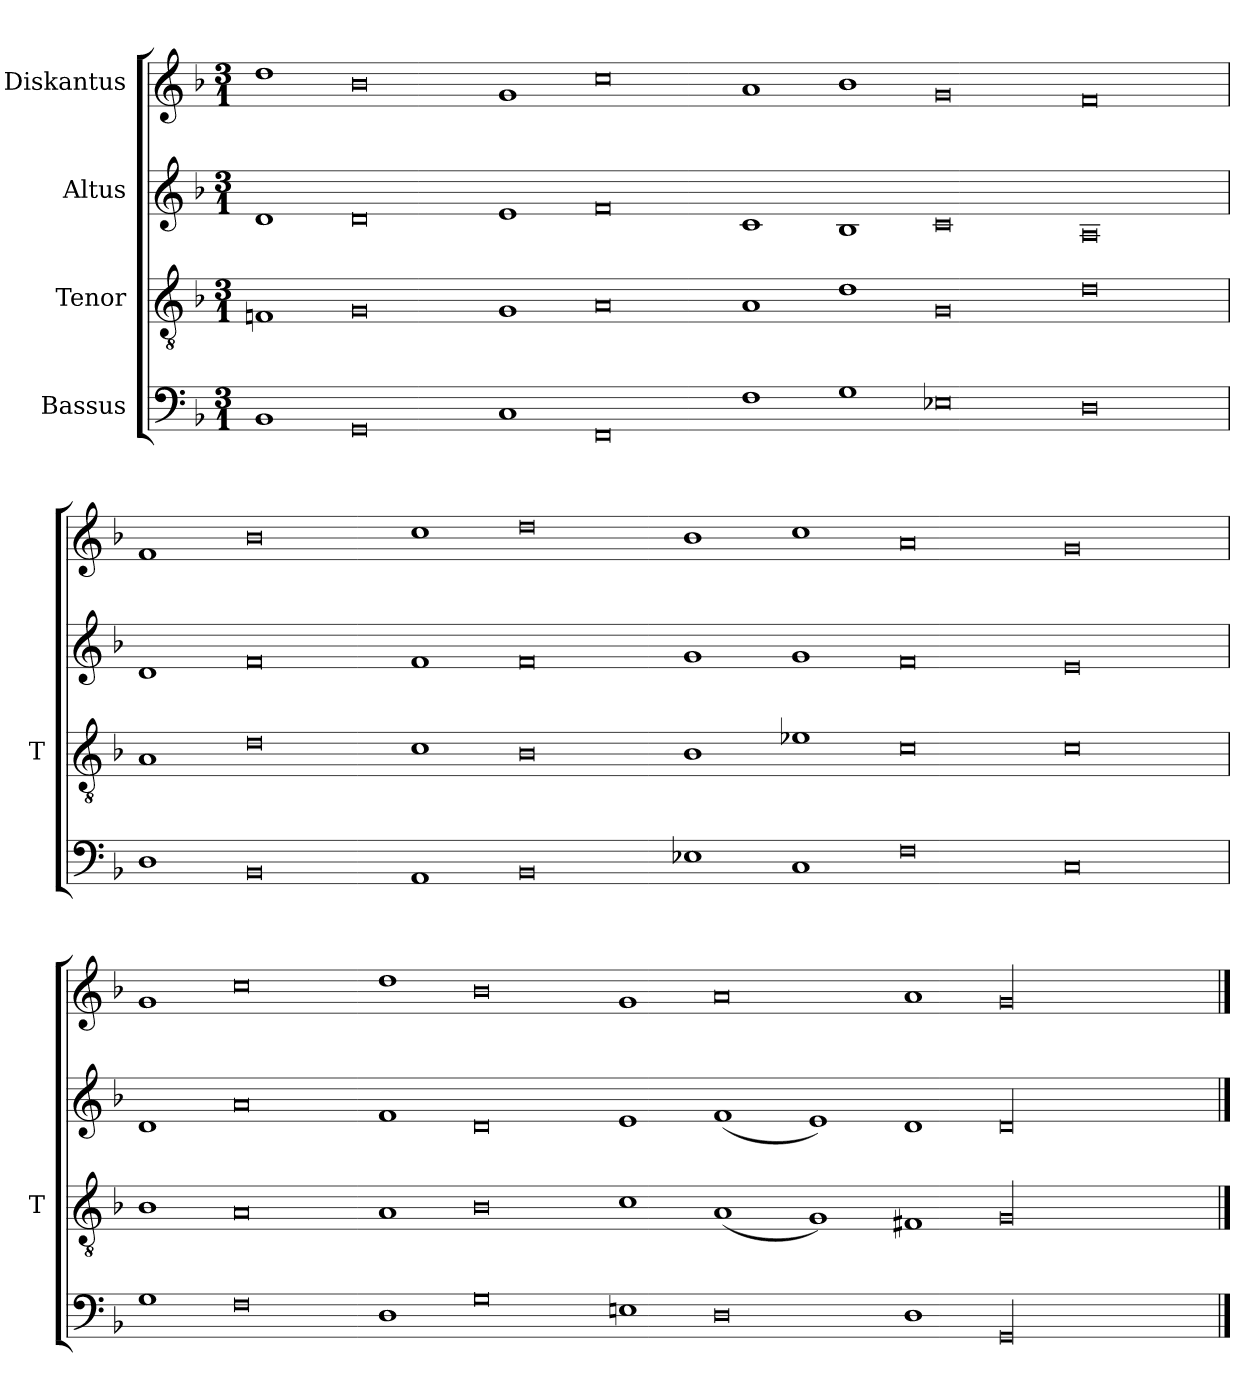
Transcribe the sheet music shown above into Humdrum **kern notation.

**kern	**kern	**kern	**kern
*part4	*part3	*part2	*part1
*staff4	*staff3	*staff2	*staff1
*I"Bassus	*I"Tenor	*I"Altus	*I"Diskantus
*	*I'T	*	*
*clefF4	*clefGv2	*clefG2	*clefG2
*k[b-]	*k[b-]	*k[b-]	*k[b-]
*M3/1	*M3/1	*M3/1	*M3/1
=	=	=	=
1BB-	1Fn	1d	1dd
0GG	0G	0d	0b-
1C	1G	1e	1g
0FF	0A	0f	0cc
1F	1A	1c	1a
1G	1d	1B-	1b-
0E-X	0G	0c	0g
0D	0d	0A	0f
=	=	=	=
1D	1A	1d	1f
0BB-	0d	0f	0b-
1AA	1c	1f	1cc
0BB-	0B-	0f	0dd
1E-X	1B-	1g	1b-
1C	1e-X	1g	1cc
0F	0c	0f	0a
0C	0c	0e	0g
=	=	=	=
1G	1B-	1d	1g
0F	0A	0a	0cc
1D	1A	1f	1dd
0G	0B-	0d	0b-
1En	1c	1e	1g
0D	(1A	(1f	0a
.	1G)	1e)	.
1D	1F#X	1d	1a
00GG	00G	00d	00g
==	==	==	==
*-	*-	*-	*-
